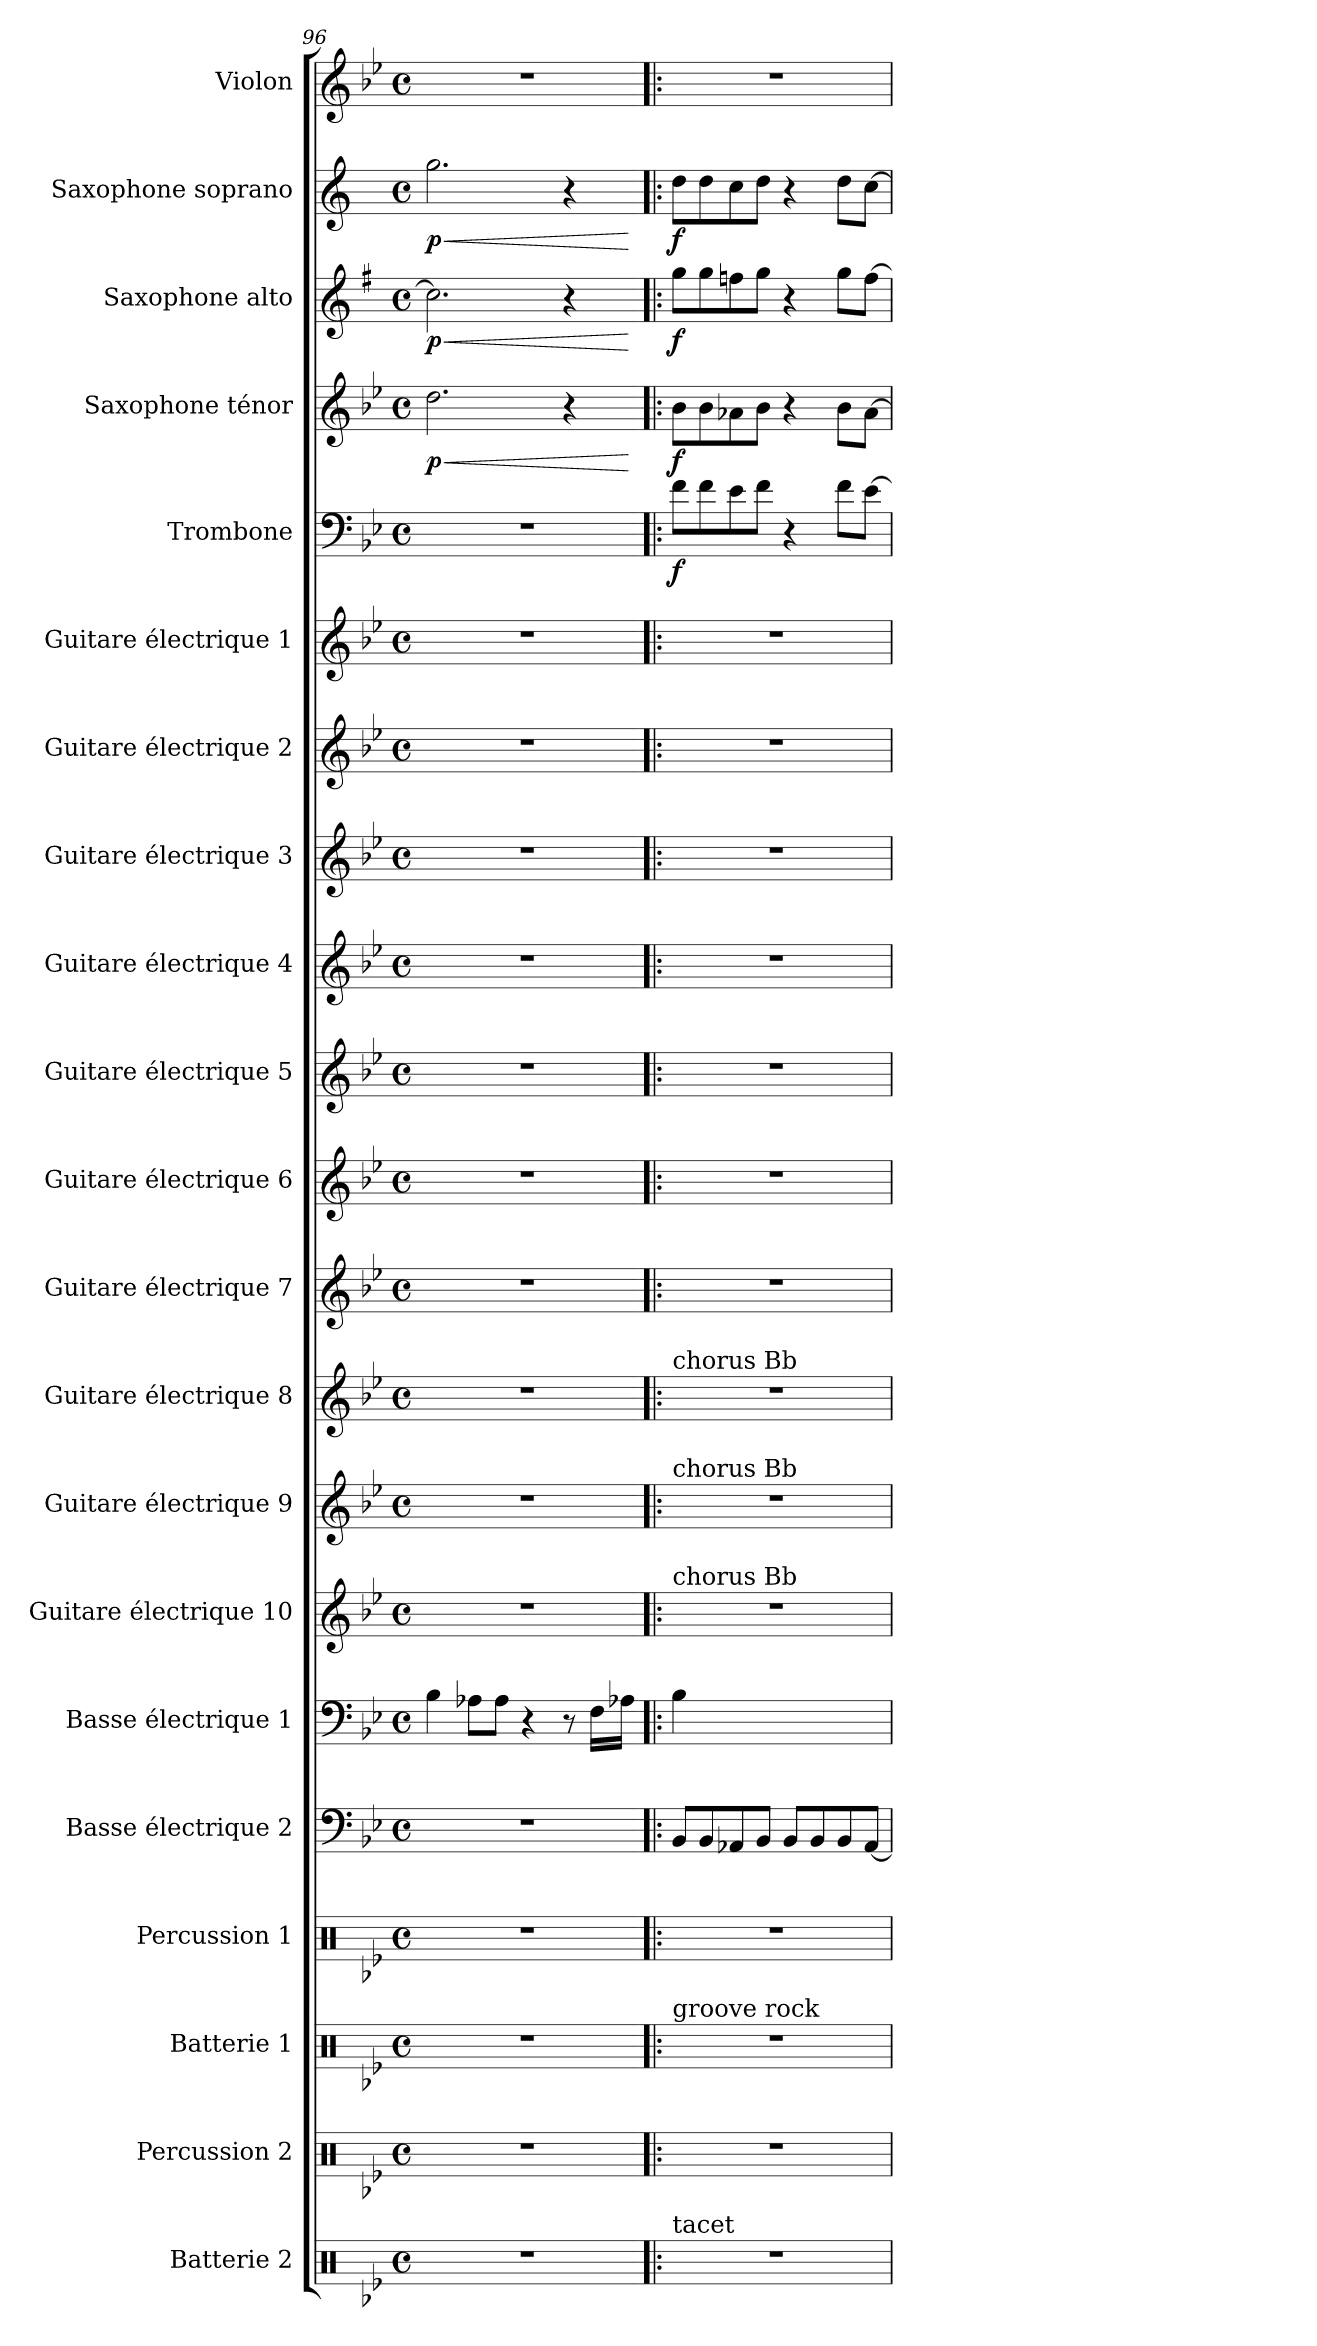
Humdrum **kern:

**kern	**kern	**kern	**kern	**kern	**kern	**kern	**kern	**kern	**kern	**kern	**kern	**kern	**kern	**kern	**kern	**kern	**dynam	**kern	**dynam	**kern	**dynam	**kern	**dynam	**kern
*part21	*part20	*part19	*part18	*part17	*part16	*part15	*part14	*part13	*part12	*part11	*part10	*part9	*part8	*part7	*part6	*part5	*part5	*part4	*part4	*part3	*part3	*part2	*part2	*part1
*staff21	*staff20	*staff19	*staff18	*staff17	*staff16	*staff15	*staff14	*staff13	*staff12	*staff11	*staff10	*staff9	*staff8	*staff7	*staff6	*staff5	*staff5	*staff4	*staff4	*staff3	*staff3	*staff2	*staff2	*staff1
*I"Batterie 2	*I"Percussion 2	*I"Batterie 1	*I"Percussion 1	*I"Basse électrique 2	*I"Basse électrique 1	*I"Guitare électrique 10	*I"Guitare électrique 9	*I"Guitare électrique 8	*I"Guitare électrique 7	*I"Guitare électrique 6	*I"Guitare électrique 5	*I"Guitare électrique 4	*I"Guitare électrique 3	*I"Guitare électrique 2	*I"Guitare électrique 1	*I"Trombone	*	*I"Saxophone ténor	*	*I"Saxophone alto	*	*I"Saxophone soprano	*	*I"Violon
*I'Batt. 2	*I'Perc. 2	*I'Batt. 1	*I'Perc. 1	*I'B.ƒ. 2	*I'B.ƒ. 1	*I'Gtr.ƒ. 10	*I'Gtr.ƒ. 9	*I'Gtr.ƒ. 8	*I'Gtr.ƒ. 7	*I'Gtr.ƒ. 6	*I'Gtr.ƒ. 5	*I'Gtr.ƒ. 4	*I'Gtr.ƒ. 3	*I'Gtr.ƒ. 2	*I'Gtr.ƒ. 1	*I'Tbn.	*	*I'Sx. T.	*	*I'Sx. A.	*	*I'Sx. S.	*	*I'Vln.
*clefX	*clefX	*clefX	*clefX	*clefF4	*clefF4	*clefG2	*clefG2	*clefG2	*clefG2	*clefG2	*clefG2	*clefG2	*clefG2	*clefG2	*clefG2	*clefF4	*	*clefG2	*	*clefG2	*	*clefG2	*	*clefG2
*	*	*	*	*ITrd7c12	*ITrd7c12	*ITrd7c12	*ITrd7c12	*ITrd7c12	*ITrd7c12	*ITrd7c12	*ITrd7c12	*ITrd7c12	*ITrd7c12	*ITrd7c12	*ITrd7c12	*	*	*ITrd8c14	*	*ITrd5c9	*	*ITrd1c2	*	*
*k[b-e-]	*k[b-e-]	*k[b-e-]	*k[b-e-]	*k[b-e-]	*k[b-e-]	*k[b-e-]	*k[b-e-]	*k[b-e-]	*k[b-e-]	*k[b-e-]	*k[b-e-]	*k[b-e-]	*k[b-e-]	*k[b-e-]	*k[b-e-]	*k[b-e-]	*	*k[b-e-]	*	*k[b-e-]	*	*k[b-e-]	*	*k[b-e-]
*B-:	*B-:	*B-:	*B-:	*B-:	*B-:	*B-:	*B-:	*B-:	*B-:	*B-:	*B-:	*B-:	*B-:	*B-:	*B-:	*B-:	*	*B-:	*	*B-:	*	*B-:	*	*B-:
*M4/4	*M4/4	*M4/4	*M4/4	*M4/4	*M4/4	*M4/4	*M4/4	*M4/4	*M4/4	*M4/4	*M4/4	*M4/4	*M4/4	*M4/4	*M4/4	*M4/4	*	*M4/4	*	*M4/4	*	*M4/4	*	*M4/4
*met(c)	*met(c)	*met(c)	*met(c)	*met(c)	*met(c)	*met(c)	*met(c)	*met(c)	*met(c)	*met(c)	*met(c)	*met(c)	*met(c)	*met(c)	*met(c)	*met(c)	*	*met(c)	*	*met(c)	*	*met(c)	*	*met(c)
=96	=96	=96	=96	=96	=96	=96	=96	=96	=96	=96	=96	=96	=96	=96	=96	=96	=96	=96	=96	=96	=96	=96	=96	=96
!	!	!	!	!	!	!	!	!	!	!	!	!	!	!	!	!	!	!	!LO:HP:b	!	!LO:HP:b	!	!LO:HP:b	!
!	!	!	!	!	!	!	!	!	!	!	!	!	!	!	!	!	!	!	!LO:DY:n=1:b	!	!LO:DY:n=1:b	!	!LO:DY:n=1:b	!
1r	1r	1r	1r	1r	4BB-\	1r	1r	1r	1r	1r	1r	1r	1r	1r	1r	1r	.	2.d\	< p	2.e-\]	< p	2.ff\	< p	1r
.	.	.	.	.	8AA-X\L	.	.	.	.	.	.	.	.	.	.	.	.	.	.	.	.	.	.	.
.	.	.	.	.	8AA-\J	.	.	.	.	.	.	.	.	.	.	.	.	.	.	.	.	.	.	.
.	.	.	.	.	4r	.	.	.	.	.	.	.	.	.	.	.	.	.	.	.	.	.	.	.
.	.	.	.	.	8r	.	.	.	.	.	.	.	.	.	.	.	.	4r	.	4r	.	4r	.	.
.	.	.	.	.	16FF\LL	.	.	.	.	.	.	.	.	.	.	.	.	.	.	.	.	.	.	.
.	.	.	.	.	16AA-X\JJ	.	.	.	.	.	.	.	.	.	.	.	.	.	.	.	.	.	.	.
.	.	.	.	.	.	.	.	.	.	.	.	.	.	.	.	.	.	.	[	.	[	.	[	.
!!LO:PB:g=z
=97!|:	=97!|:	=97!|:	=97!|:	=97!|:	=97!|:	=97!|:	=97!|:	=97!|:	=97!|:	=97!|:	=97!|:	=97!|:	=97!|:	=97!|:	=97!|:	=97!|:	=97!|:	=97!|:	=97!|:	=97!|:	=97!|:	=97!|:	=97!|:	=97!|:
!	!	!	!	!	!	!	!	!LO:TX:a:t=chorus Bb	!	!	!	!	!	!	!	!	!	!	!	!	!	!	!	!
!	!	!	!	!	!	!	!LO:TX:a:t=chorus Bb	!	!	!	!	!	!	!	!	!	!	!	!	!	!	!	!	!
!	!	!	!	!	!	!LO:TX:a:t=chorus Bb	!	!	!	!	!	!	!	!	!	!	!	!	!	!	!	!	!	!
!	!	!LO:TX:a:t=groove rock	!	!	!	!	!	!	!	!	!	!	!	!	!	!	!	!	!	!	!	!	!	!
!LO:TX:a:t=tacet	!	!	!	!	!	!	!	!	!	!	!	!	!	!	!	!	!	!	!	!	!	!	!	!
!	!	!	!	!	!	!	!	!	!	!	!	!	!	!	!	!	!LO:DY:b	!	!LO:DY:b	!	!LO:DY:b	!	!LO:DY:b	!
1r	1r	1r	1r	8BBB-/L	4BB-\	1r	1r	1r	1r	1r	1r	1r	1r	1r	1r	8f\L	f	8B-\L	f	8b-\L	f	8cc\L	f	1r
.	.	.	.	8BBB-/	.	.	.	.	.	.	.	.	.	.	.	8f\	.	8B-\	.	8b-\	.	8cc\	.	.
.	.	.	.	8AAA-X/	2.ryy	.	.	.	.	.	.	.	.	.	.	8e-\	.	8A-X\	.	8a-X\	.	8b-\	.	.
.	.	.	.	8BBB-/J	.	.	.	.	.	.	.	.	.	.	.	8f\J	.	8B-\J	.	8b-\J	.	8cc\J	.	.
.	.	.	.	8BBB-/L	.	.	.	.	.	.	.	.	.	.	.	4r	.	4r	.	4r	.	4r	.	.
.	.	.	.	8BBB-/	.	.	.	.	.	.	.	.	.	.	.	.	.	.	.	.	.	.	.	.
.	.	.	.	8BBB-/	.	.	.	.	.	.	.	.	.	.	.	8f\L	.	8B-\L	.	8b-\L	.	8cc\L	.	.
.	.	.	.	[8AAA-/J	.	.	.	.	.	.	.	.	.	.	.	[8e-\J	.	[8A-\J	.	[8a-\J	.	[8b-\J	.	.
=	=	=	=	=	=	=	=	=	=	=	=	=	=	=	=	=	=	=	=	=	=	=	=	=
*-	*-	*-	*-	*-	*-	*-	*-	*-	*-	*-	*-	*-	*-	*-	*-	*-	*-	*-	*-	*-	*-	*-	*-	*-
